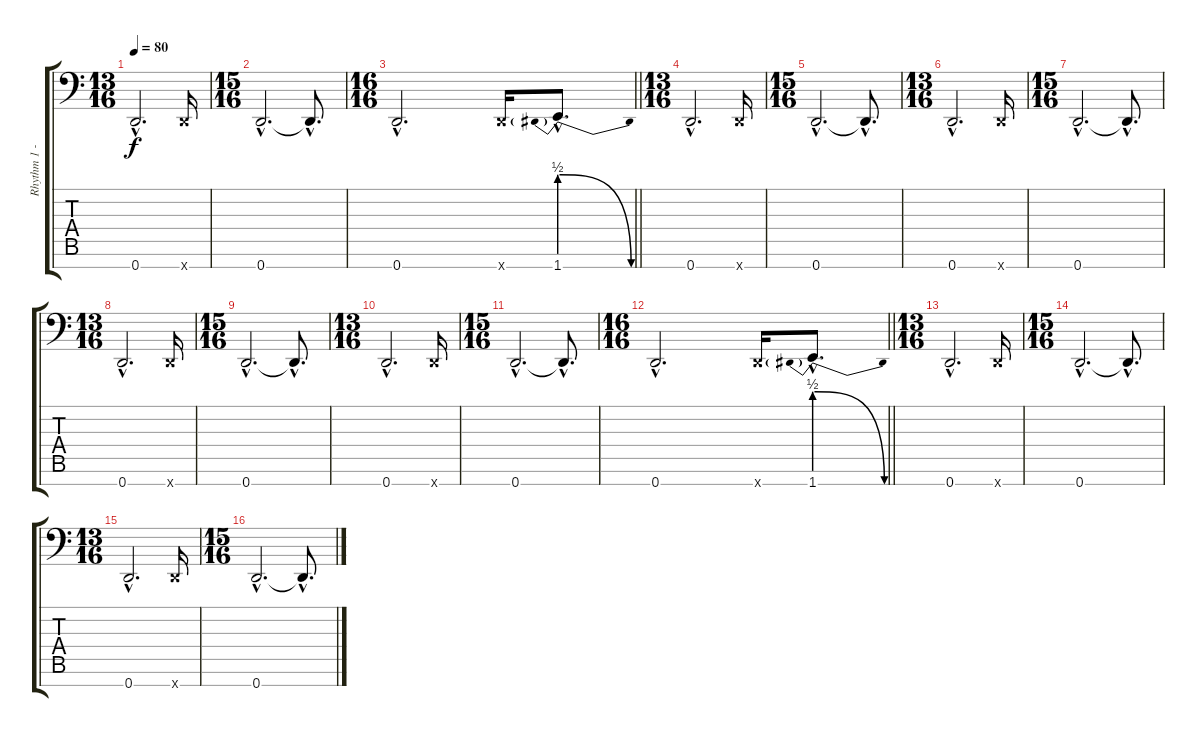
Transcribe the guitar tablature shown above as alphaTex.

\track ("Rhythm 1 - 8-String Drop-D" "Rhythm 1 -") {instrument distortionguitar}
\staff {score tabs}
\tuning (A3 F3 C3 G2 D2 A1 D1) {hide}
\ts (13 16)
\tempo 80
\clef f4
\ks c
0.7{hac}.2{d dy f} 0.7{x}.16 |
\ts (15 16)
0.7{hac}.2{d} 0.7{hac t}.8{d} |
\ts (16 16)
\barLineRight lightlight
0.7{hac}.2{d} 0.7{x}.16 1.7{be (prebendrelease 0 2 60 0) hac}.8{d} |
\ts (13 16)
\section ("" "")
0.7{hac}.2{d} 0.7{x}.16 |
\ts (15 16)
0.7{hac}.2{d} 0.7{hac t}.8{d} |
\ts (13 16)
0.7{hac}.2{d} 0.7{x}.16 |
\ts (15 16)
0.7{hac}.2{d} 0.7{hac t}.8{d} |
\ts (13 16)
0.7{hac}.2{d} 0.7{x}.16 |
\ts (15 16)
0.7{hac}.2{d} 0.7{hac t}.8{d} |
\ts (13 16)
0.7{hac}.2{d} 0.7{x}.16 |
\ts (15 16)
0.7{hac}.2{d} 0.7{hac t}.8{d} |
\ts (16 16)
\barLineRight lightlight
0.7{hac}.2{d} 0.7{x}.16 1.7{be (prebendrelease 0 2 60 0) hac}.8{d} |
\ts (13 16)
\section ("" "")
0.7{hac}.2{d} 0.7{x}.16 |
\ts (15 16)
0.7{hac}.2{d} 0.7{hac t}.8{d} |
\ts (13 16)
0.7{hac}.2{d} 0.7{x}.16 |
\ts (15 16)
0.7{hac}.2{d} 0.7{hac t}.8{d}
